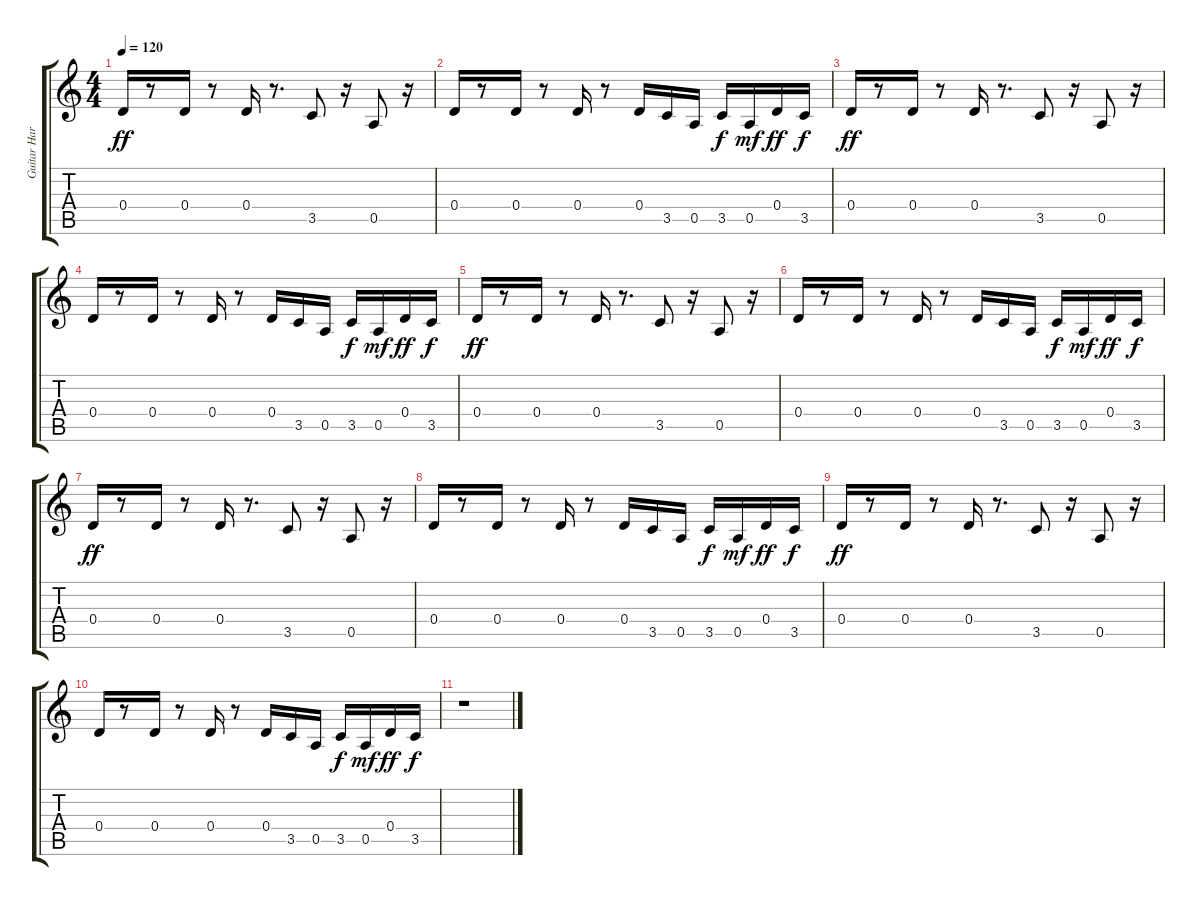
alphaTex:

\track ("Guitar Harmonics" "Guitar Har") {instrument guitarharmonics}
\staff {score tabs}
\tuning (E4 B3 G3 D3 A2 E2) {hide}
\ts (4 4)
\tempo 120
\clef g2
\ks c
0.4.16{dy ff} r.8 0.4.16 r.8 0.4.16 r.8{d} 3.5.8 r.16 0.5.8 r.16 |
0.4.16 r.8 0.4.16 r.8 0.4.16 r.8 0.4.16 3.5.16 0.5.16 3.5.16{dy f} 0.5.16{dy mf} 0.4.16{dy ff} 3.5.16{dy f} |
0.4.16{dy ff} r.8 0.4.16 r.8 0.4.16 r.8{d} 3.5.8 r.16 0.5.8 r.16 |
0.4.16 r.8 0.4.16 r.8 0.4.16 r.8 0.4.16 3.5.16 0.5.16 3.5.16{dy f} 0.5.16{dy mf} 0.4.16{dy ff} 3.5.16{dy f} |
0.4.16{dy ff} r.8 0.4.16 r.8 0.4.16 r.8{d} 3.5.8 r.16 0.5.8 r.16 |
0.4.16 r.8 0.4.16 r.8 0.4.16 r.8 0.4.16 3.5.16 0.5.16 3.5.16{dy f} 0.5.16{dy mf} 0.4.16{dy ff} 3.5.16{dy f} |
0.4.16{dy ff volume 13} r.8 0.4.16 r.8 0.4.16 r.8{d} 3.5.8{volume 11} r.16 0.5.8 r.16 |
0.4.16{volume 10} r.8 0.4.16 r.8 0.4.16 r.8 0.4.16{volume 8} 3.5.16 0.5.16 3.5.16{dy f} 0.5.16{dy mf} 0.4.16{dy ff} 3.5.16{dy f} |
0.4.16{dy ff volume 6} r.8 0.4.16 r.8 0.4.16 r.8{d} 3.5.8{volume 5} r.16 0.5.8 r.16 |
0.4.16{volume 3} r.8 0.4.16 r.8 0.4.16 r.8 0.4.16{volume 2} 3.5.16 0.5.16 3.5.16{dy f} 0.5.16{dy mf} 0.4.16{dy ff} 3.5.16{dy f} |
r.1
